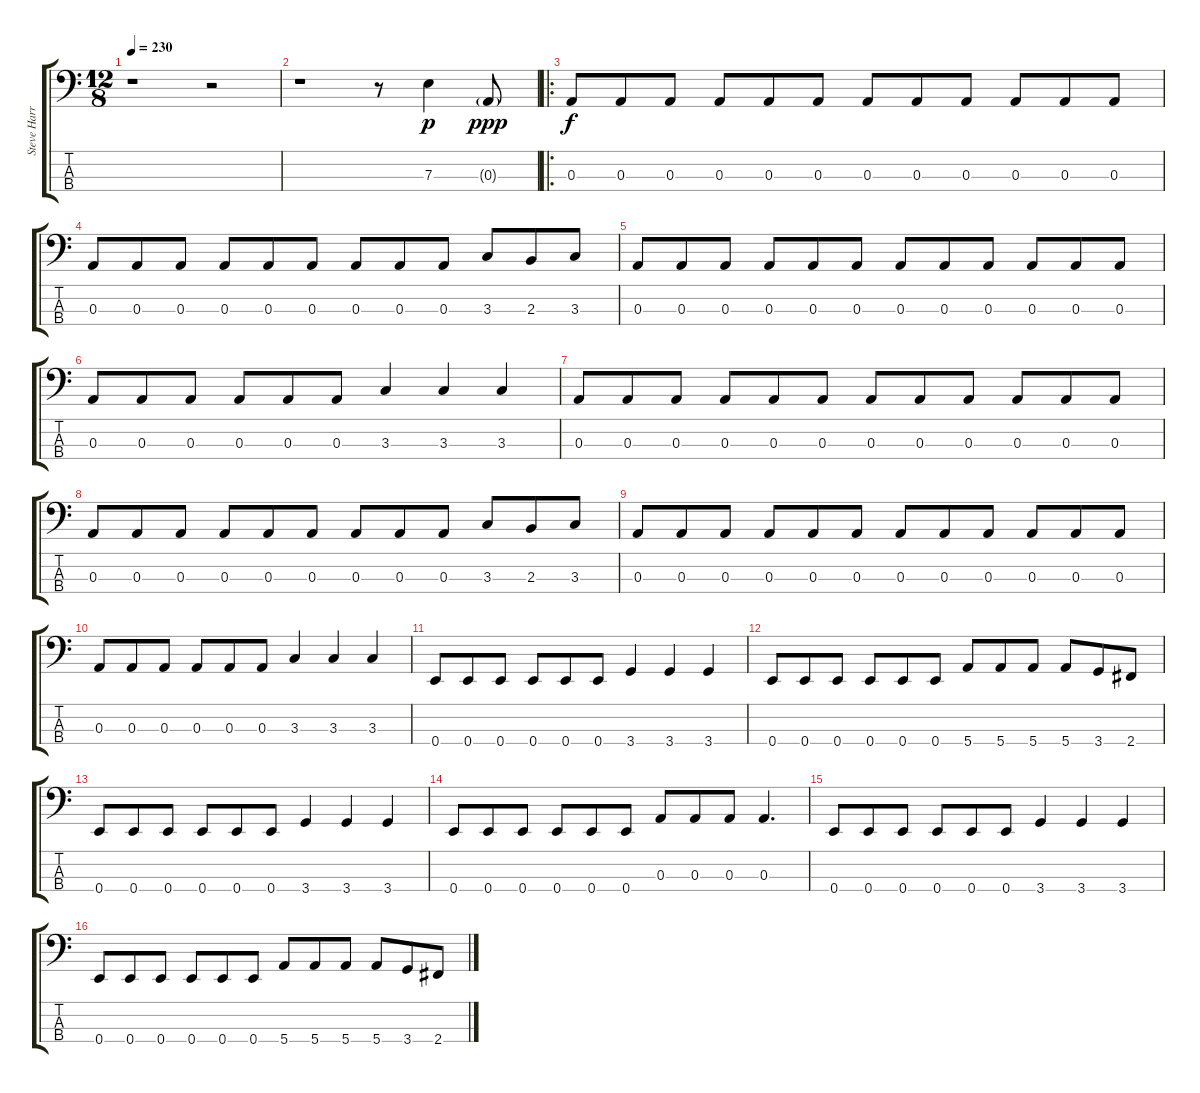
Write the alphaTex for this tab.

\track ("Steve Harris" "Steve Harr") {instrument electricbassfinger}
\staff {score tabs}
\tuning (G2 D2 A1 E1) {hide}
\ts (12 8)
\tempo 230
\clef f4
\ks c
r.1{dy p instrument electricbassfinger} r.2 |
r.1 r.8 7.3.4 0.3{g}.8{dy ppp} |
\ro
0.3.8{dy f} 0.3.8 0.3.8 0.3.8 0.3.8 0.3.8 0.3.8 0.3.8 0.3.8 0.3.8 0.3.8 0.3.8 |
0.3.8 0.3.8 0.3.8 0.3.8 0.3.8 0.3.8 0.3.8 0.3.8 0.3.8 3.3.8 2.3.8 3.3.8 |
0.3.8 0.3.8 0.3.8 0.3.8 0.3.8 0.3.8 0.3.8 0.3.8 0.3.8 0.3.8 0.3.8 0.3.8 |
0.3.8 0.3.8 0.3.8 0.3.8 0.3.8 0.3.8 3.3.4 3.3.4 3.3.4 |
0.3.8 0.3.8 0.3.8 0.3.8 0.3.8 0.3.8 0.3.8 0.3.8 0.3.8 0.3.8 0.3.8 0.3.8 |
0.3.8 0.3.8 0.3.8 0.3.8 0.3.8 0.3.8 0.3.8 0.3.8 0.3.8 3.3.8 2.3.8 3.3.8 |
0.3.8 0.3.8 0.3.8 0.3.8 0.3.8 0.3.8 0.3.8 0.3.8 0.3.8 0.3.8 0.3.8 0.3.8 |
0.3.8 0.3.8 0.3.8 0.3.8 0.3.8 0.3.8 3.3.4 3.3.4 3.3.4 |
0.4.8 0.4.8 0.4.8 0.4.8 0.4.8 0.4.8 3.4.4 3.4.4 3.4.4 |
0.4.8 0.4.8 0.4.8 0.4.8 0.4.8 0.4.8 5.4.8 5.4.8 5.4.8 5.4.8 3.4.8 2.4.8 |
0.4.8 0.4.8 0.4.8 0.4.8 0.4.8 0.4.8 3.4.4 3.4.4 3.4.4 |
0.4.8 0.4.8 0.4.8 0.4.8 0.4.8 0.4.8 0.3.8 0.3.8 0.3.8 0.3.4{d} |
0.4.8 0.4.8 0.4.8 0.4.8 0.4.8 0.4.8 3.4.4 3.4.4 3.4.4 |
0.4.8 0.4.8 0.4.8 0.4.8 0.4.8 0.4.8 5.4.8 5.4.8 5.4.8 5.4.8 3.4.8 2.4.8
